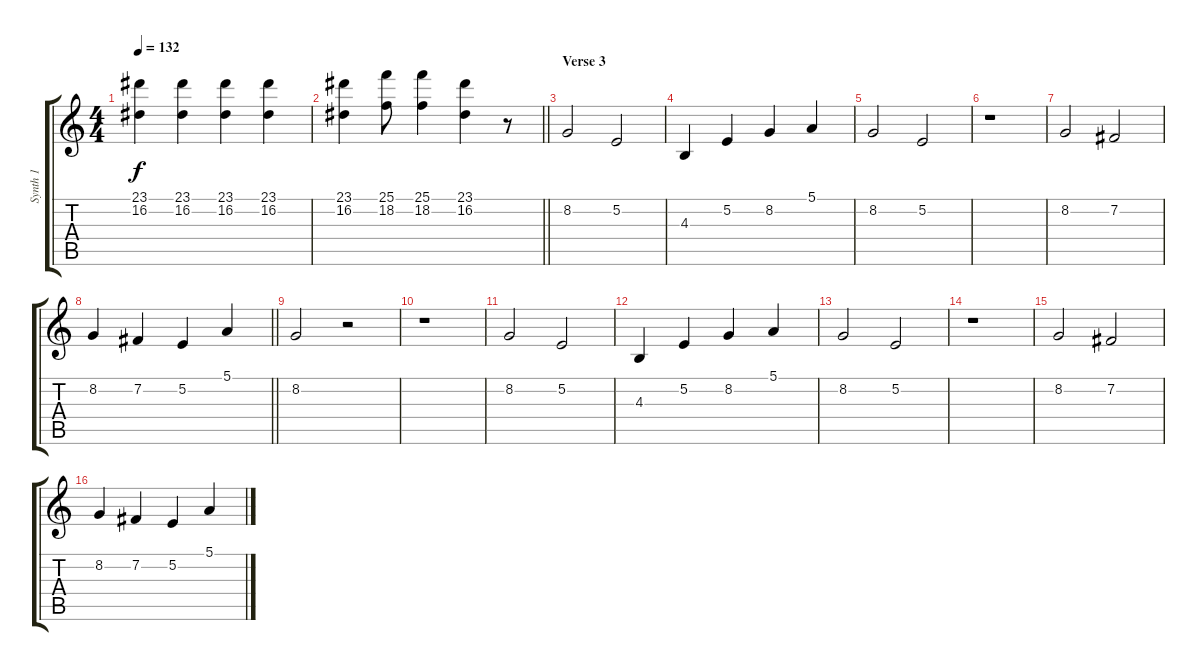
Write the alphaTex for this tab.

\track ("Synth 1" "Synth 1") {instrument electricpiano1}
\staff {score tabs}
\tuning (E4 B3 G3 D3 A2 E2) {hide}
\ts (4 4)
\tempo 132
\clef g2
\ks c
(23.1 16.2).4{dy f} (23.1 16.2).4 (23.1 16.2).4 (23.1 16.2).4 |
\barLineRight lightlight
(23.1 16.2).4 (25.1 18.2).8 (25.1 18.2).4 (23.1 16.2).4 r.8 |
\section ("" "Verse 3")
8.2.2 5.2.2 |
4.3.4 5.2.4 8.2.4 5.1.4 |
8.2.2 5.2.2 |
r.1 |
8.2.2 7.2.2 |
\barLineRight lightlight
8.2.4 7.2.4 5.2.4 5.1.4 |
8.2.2 r.2 |
r.1 |
8.2.2 5.2.2 |
4.3.4 5.2.4 8.2.4 5.1.4 |
8.2.2 5.2.2 |
r.1 |
8.2.2 7.2.2 |
8.2.4 7.2.4 5.2.4 5.1.4
